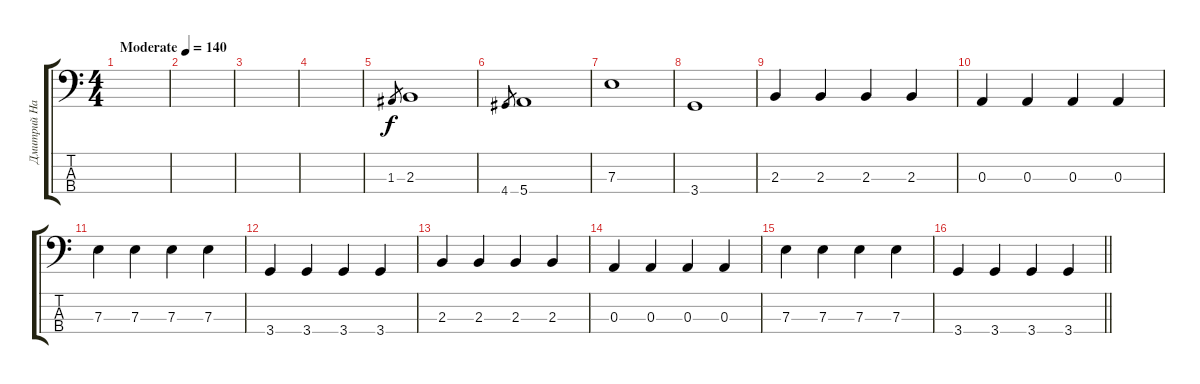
\track ("Дмитрий Наскидашвили" "Дмитрий На") {instrument electricbassfinger}
\staff {score tabs}
\tuning (G2 D2 A1 E1) {hide}
\ts (4 4)
\tempo (140 "Moderate")
\clef f4
\ks c
|
|
|
|
1.3.8{gr} 2.3.1 |
4.4.8{gr} 5.4.1 |
7.3.1 |
3.4.1 |
2.3.4 2.3.4 2.3.4 2.3.4 |
0.3.4 0.3.4 0.3.4 0.3.4 |
7.3.4 7.3.4 7.3.4 7.3.4 |
3.4.4 3.4.4 3.4.4 3.4.4 |
2.3.4 2.3.4 2.3.4 2.3.4 |
0.3.4 0.3.4 0.3.4 0.3.4 |
7.3.4 7.3.4 7.3.4 7.3.4 |
\barLineRight lightlight
3.4.4 3.4.4 3.4.4 3.4.4
